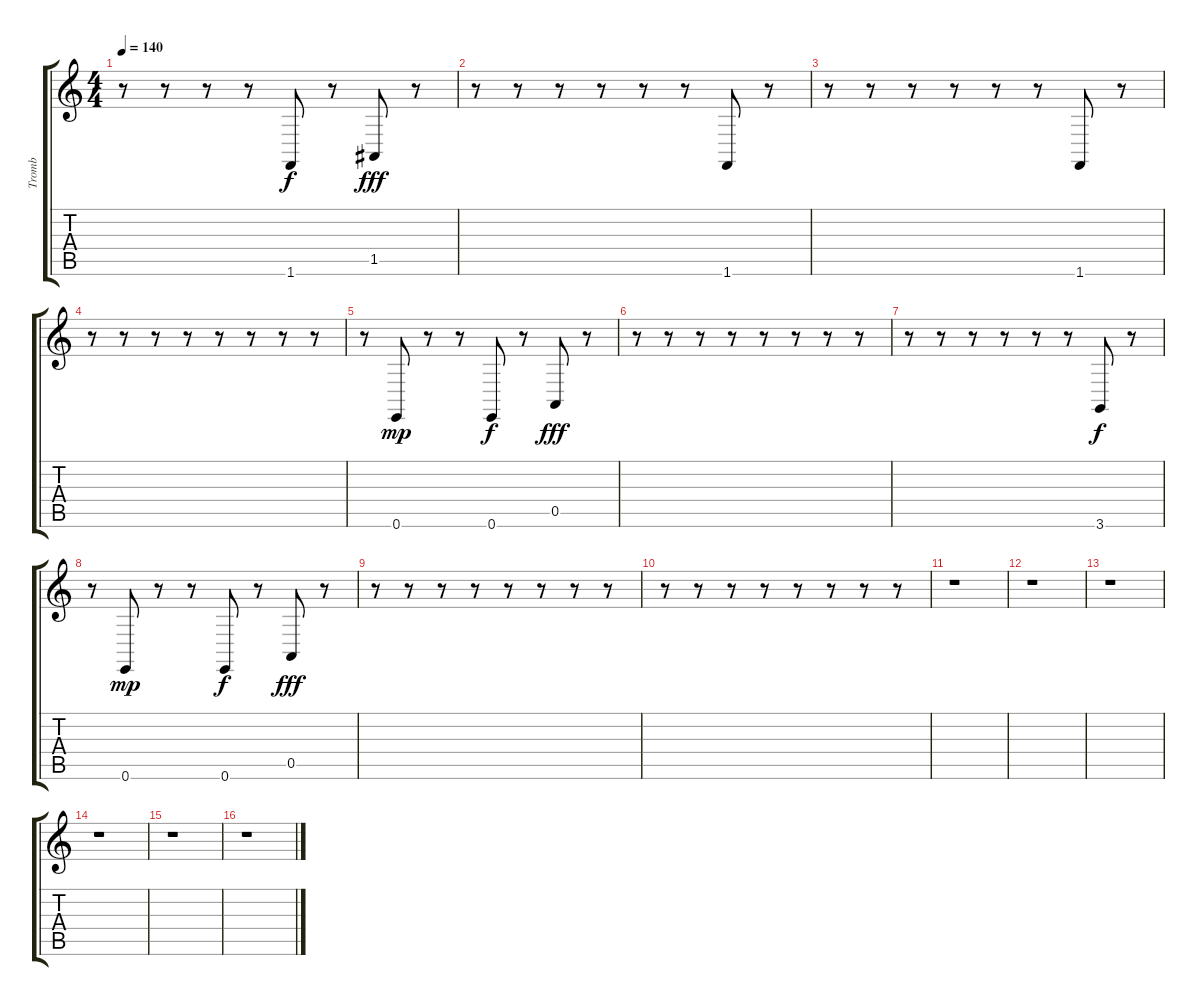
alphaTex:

\track ("Tromb" "Tromb") {instrument trombone}
\staff {score tabs}
\tuning (E4 B3 G3 D3 A2 E2) {hide}
\ts (4 4)
\tempo 140
\clef g2
\ks c
r.8{dy fff} r.8 r.8 r.8 1.6.8{dy f} r.8 1.5.8{dy fff} r.8 |
r.8 r.8 r.8 r.8 r.8 r.8 1.6.8 r.8 |
r.8 r.8 r.8 r.8 r.8 r.8 1.6.8 r.8 |
r.8 r.8 r.8 r.8 r.8 r.8 r.8 r.8 |
r.8 0.6.8{dy mp} r.8 r.8 0.6.8{dy f} r.8 0.5.8{dy fff} r.8 |
r.8 r.8 r.8 r.8 r.8 r.8 r.8 r.8 |
r.8 r.8 r.8 r.8 r.8 r.8 3.6.8{dy f} r.8 |
r.8 0.6.8{dy mp} r.8 r.8 0.6.8{dy f} r.8 0.5.8{dy fff} r.8 |
r.8 r.8 r.8 r.8 r.8 r.8 r.8 r.8 |
r.8 r.8 r.8 r.8 r.8 r.8 r.8 r.8 |
r.1 |
r.1 |
r.1 |
r.1 |
r.1 |
r.1
